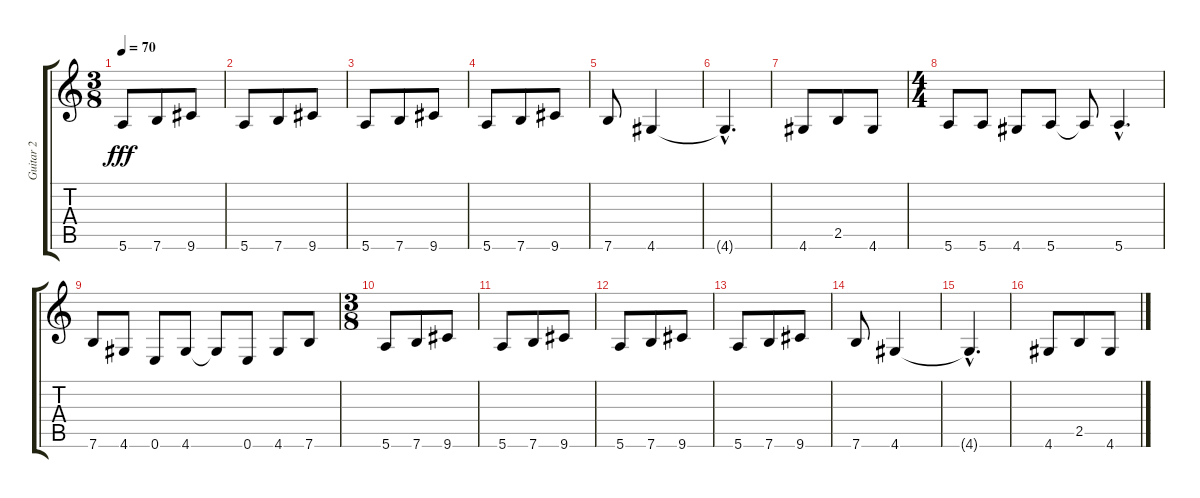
\track ("Guitar 2" "Guitar 2") {instrument acousticguitarnylon}
\staff {score tabs}
\tuning (E4 B3 G3 D3 A2 E2) {hide}
\ts (3 8)
\tempo 70
\clef g2
\ks c
5.6.8{dy fff instrument acousticguitarnylon} 7.6.8 9.6.8 |
5.6.8 7.6.8 9.6.8 |
5.6.8 7.6.8 9.6.8 |
5.6.8 7.6.8 9.6.8 |
7.6.8 4.6.4 |
4.6{hac t}.4{d} |
4.6.8 2.5.8 4.6.8 |
\ts (4 4)
5.6.8 5.6.8 4.6.8 5.6.8 5.6{t}.8 5.6{hac}.4{d} |
7.6.8 4.6.8 0.6.8 4.6.8 4.6{t}.8 0.6.8 4.6.8 7.6.8 |
\ts (3 8)
5.6.8 7.6.8 9.6.8 |
5.6.8 7.6.8 9.6.8 |
5.6.8 7.6.8 9.6.8 |
5.6.8 7.6.8 9.6.8 |
7.6.8 4.6.4 |
4.6{hac t}.4{d} |
4.6.8 2.5.8 4.6.8
